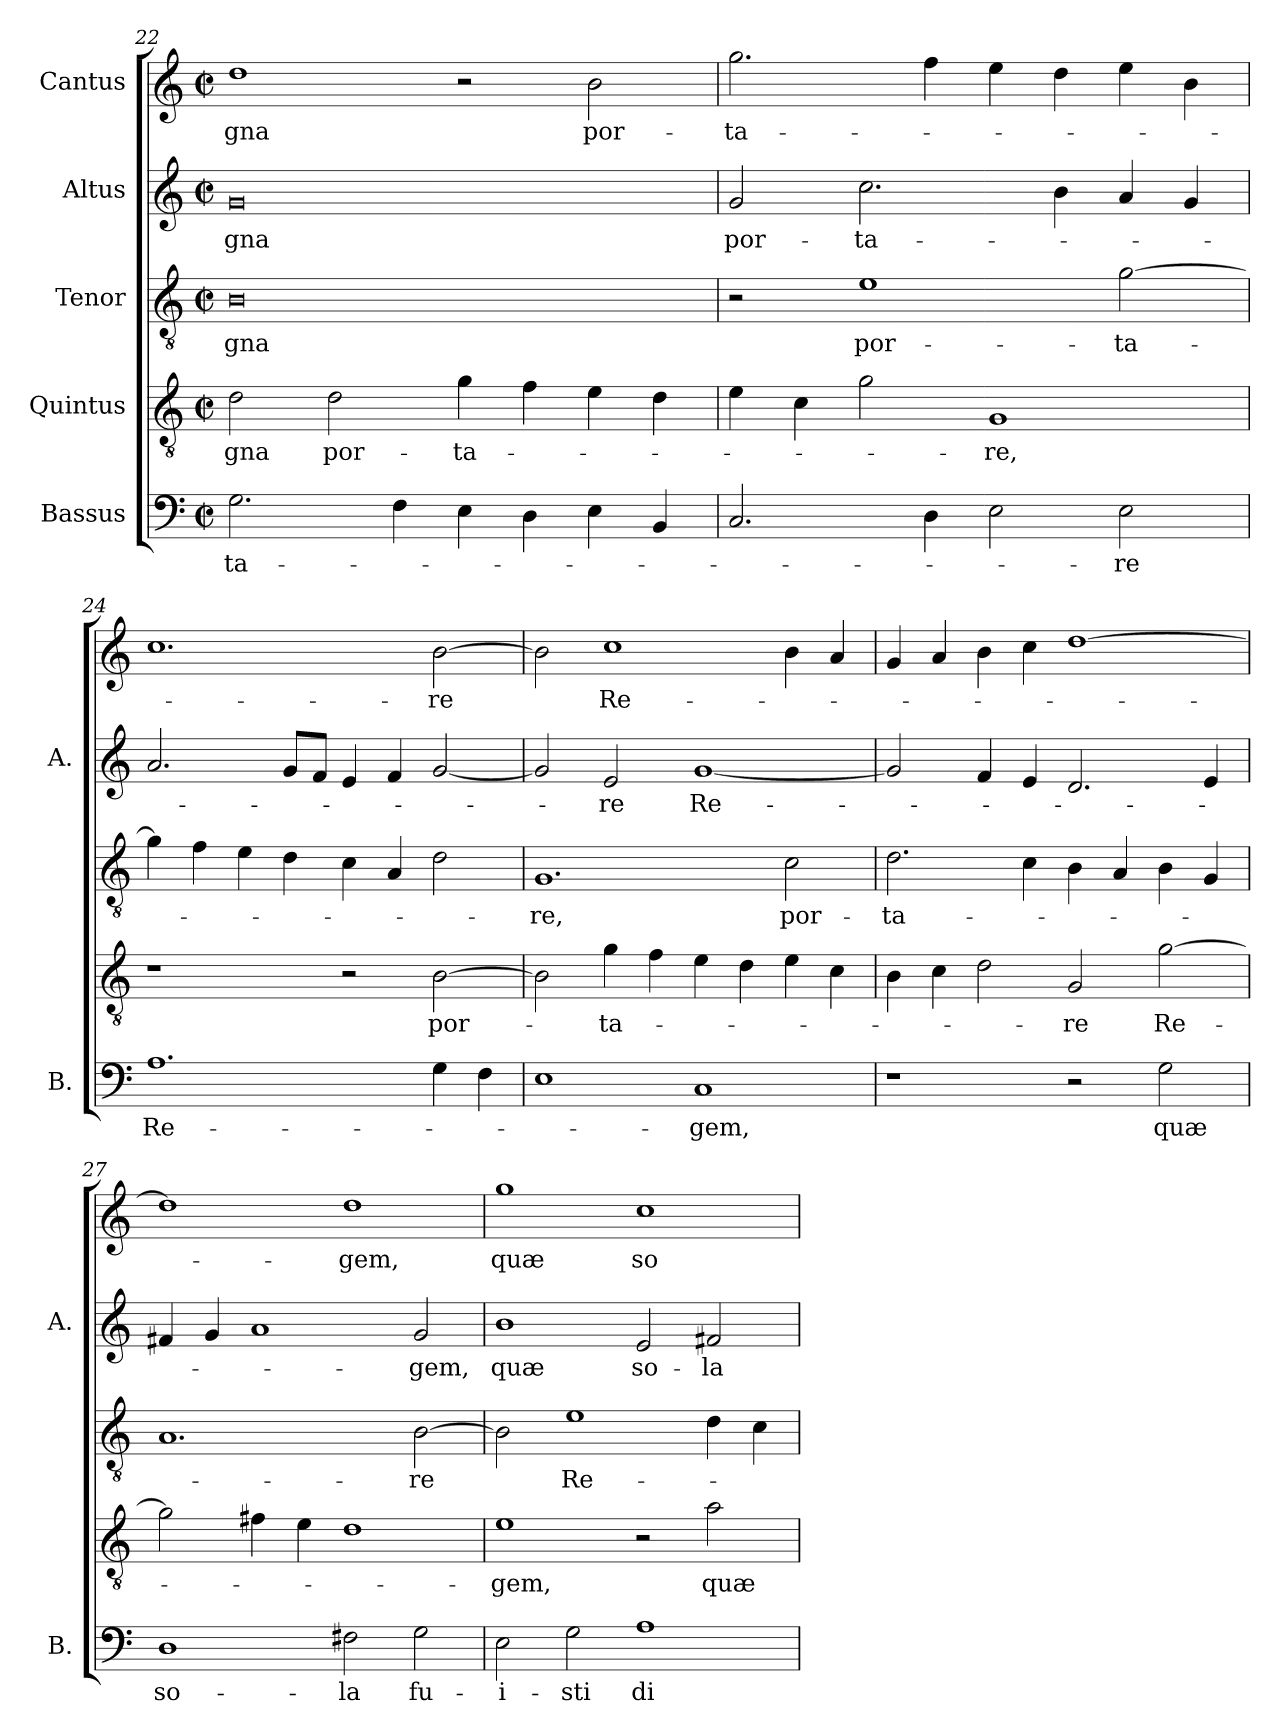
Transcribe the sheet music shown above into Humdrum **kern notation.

**kern	**text	**kern	**text	**kern	**text	**kern	**text	**kern	**text
*part5	*part5	*part4	*part4	*part3	*part3	*part2	*part2	*part1	*part1
*staff5	*staff5	*staff4	*staff4	*staff3	*staff3	*staff2	*staff2	*staff1	*staff1
*I"Bassus	*	*I"Quintus	*	*I"Tenor	*	*I"Altus	*	*I"Cantus	*
*I'B.	*	*	*	*	*	*I'A.	*	*	*
*clefF4	*	*clefGv2	*	*clefGv2	*	*clefG2	*	*clefG2	*
*k[]	*	*k[]	*	*k[]	*	*k[]	*	*k[]	*
*C:	*	*C:	*	*C:	*	*C:	*	*C:	*
*M2/2	*	*M2/2	*	*M2/2	*	*M2/2	*	*M2/2	*
*met(c|)	*	*met(c|)	*	*met(c|)	*	*met(c|)	*	*met(c|)	*
=22	=22	=22	=22	=22	=22	=22	=22	=22	=22
2.G\	-ta-	2d\	-gna	0B\	-gna	0g/	-gna	1dd\	-gna
.	.	2d\	por-	.	.	.	.	.	.
4F\	.	.	.	.	.	.	.	.	.
4E\	.	4g\	-ta-	.	.	.	.	2r	.
4D\	.	4f\	.	.	.	.	.	.	.
4E\	.	4e\	.	.	.	.	.	2b\	por-
4BB/	.	4d\	.	.	.	.	.	.	.
=23	=23	=23	=23	=23	=23	=23	=23	=23	=23
2.C/	.	4e\	.	2r	.	2g/	por-	2.gg\	-ta-
.	.	4c\	.	.	.	.	.	.	.
.	.	2g\	.	1e\	por-	2.cc\	-ta-	.	.
4D\	.	.	.	.	.	.	.	4ff\	.
2E\	.	1G/	-re,	.	.	.	.	4ee\	.
.	.	.	.	.	.	4b\	.	4dd\	.
2E\	-re	.	.	[2g\	-ta-	4a/	.	4ee\	.
.	.	.	.	.	.	4g/	.	4b\	.
=24	=24	=24	=24	=24	=24	=24	=24	=24	=24
1.A\	Re-	1r	.	4g\]	.	2.a/	.	1.cc\	.
.	.	.	.	4f\	.	.	.	.	.
.	.	.	.	4e\	.	.	.	.	.
.	.	.	.	4d\	.	8g/L	.	.	.
.	.	.	.	.	.	8f/J	.	.	.
.	.	2r	.	4c\	.	4e/	.	.	.
.	.	.	.	4A/	.	4f/	.	.	.
4G\	.	[2B\	por-	2d\	.	[2g/	.	[2b\	-re
4F\	.	.	.	.	.	.	.	.	.
=25	=25	=25	=25	=25	=25	=25	=25	=25	=25
1E\	.	2B\]	.	1.G/	-re,	2g/]	.	2b\]	.
.	.	4g\	-ta-	.	.	2e/	-re	1cc\	Re-
.	.	4f\	.	.	.	.	.	.	.
1C/	-gem,	4e\	.	.	.	[1g/	Re-	.	.
.	.	4d\	.	.	.	.	.	.	.
.	.	4e\	.	2c\	por-	.	.	4b\	.
.	.	4c\	.	.	.	.	.	4a/	.
=26	=26	=26	=26	=26	=26	=26	=26	=26	=26
1r	.	4B\	.	2.d\	-ta-	2g/]	.	4g/	.
.	.	4c\	.	.	.	.	.	4a/	.
.	.	2d\	.	.	.	4f/	.	4b\	.
.	.	.	.	4c\	.	4e/	.	4cc\	.
2r	.	2G/	-re	4B\	.	2.d/	.	[1dd\	.
.	.	.	.	4A/	.	.	.	.	.
2G\	quæ	[2g\	Re-	4B\	.	.	.	.	.
.	.	.	.	4G/	.	4e/	.	.	.
=27	=27	=27	=27	=27	=27	=27	=27	=27	=27
1D\	so-	2g\]	.	1.A/	.	4f#X/	.	1dd\]	.
.	.	.	.	.	.	4g/	.	.	.
.	.	4f#X\	.	.	.	1a/	.	.	.
.	.	4e\	.	.	.	.	.	.	.
2F#X\	-la	1d\	.	.	.	.	.	1dd\	-gem,
2G\	fu-	.	.	[2B\	-re	2g/	-gem,	.	.
=28	=28	=28	=28	=28	=28	=28	=28	=28	=28
2E\	-i-	1e\	-gem,	2B\]	.	1b\	quæ	1gg\	quæ
2G\	-sti	.	.	1e\	Re-	.	.	.	.
1A\	di-	2r	.	.	.	2e/	so-	1cc\	so-
.	.	2a\	quæ	4d\	.	2f#X/	-la	.	.
.	.	.	.	4c\	.	.	.	.	.
=	=	=	=	=	=	=	=	=	=
*-	*-	*-	*-	*-	*-	*-	*-	*-	*-
